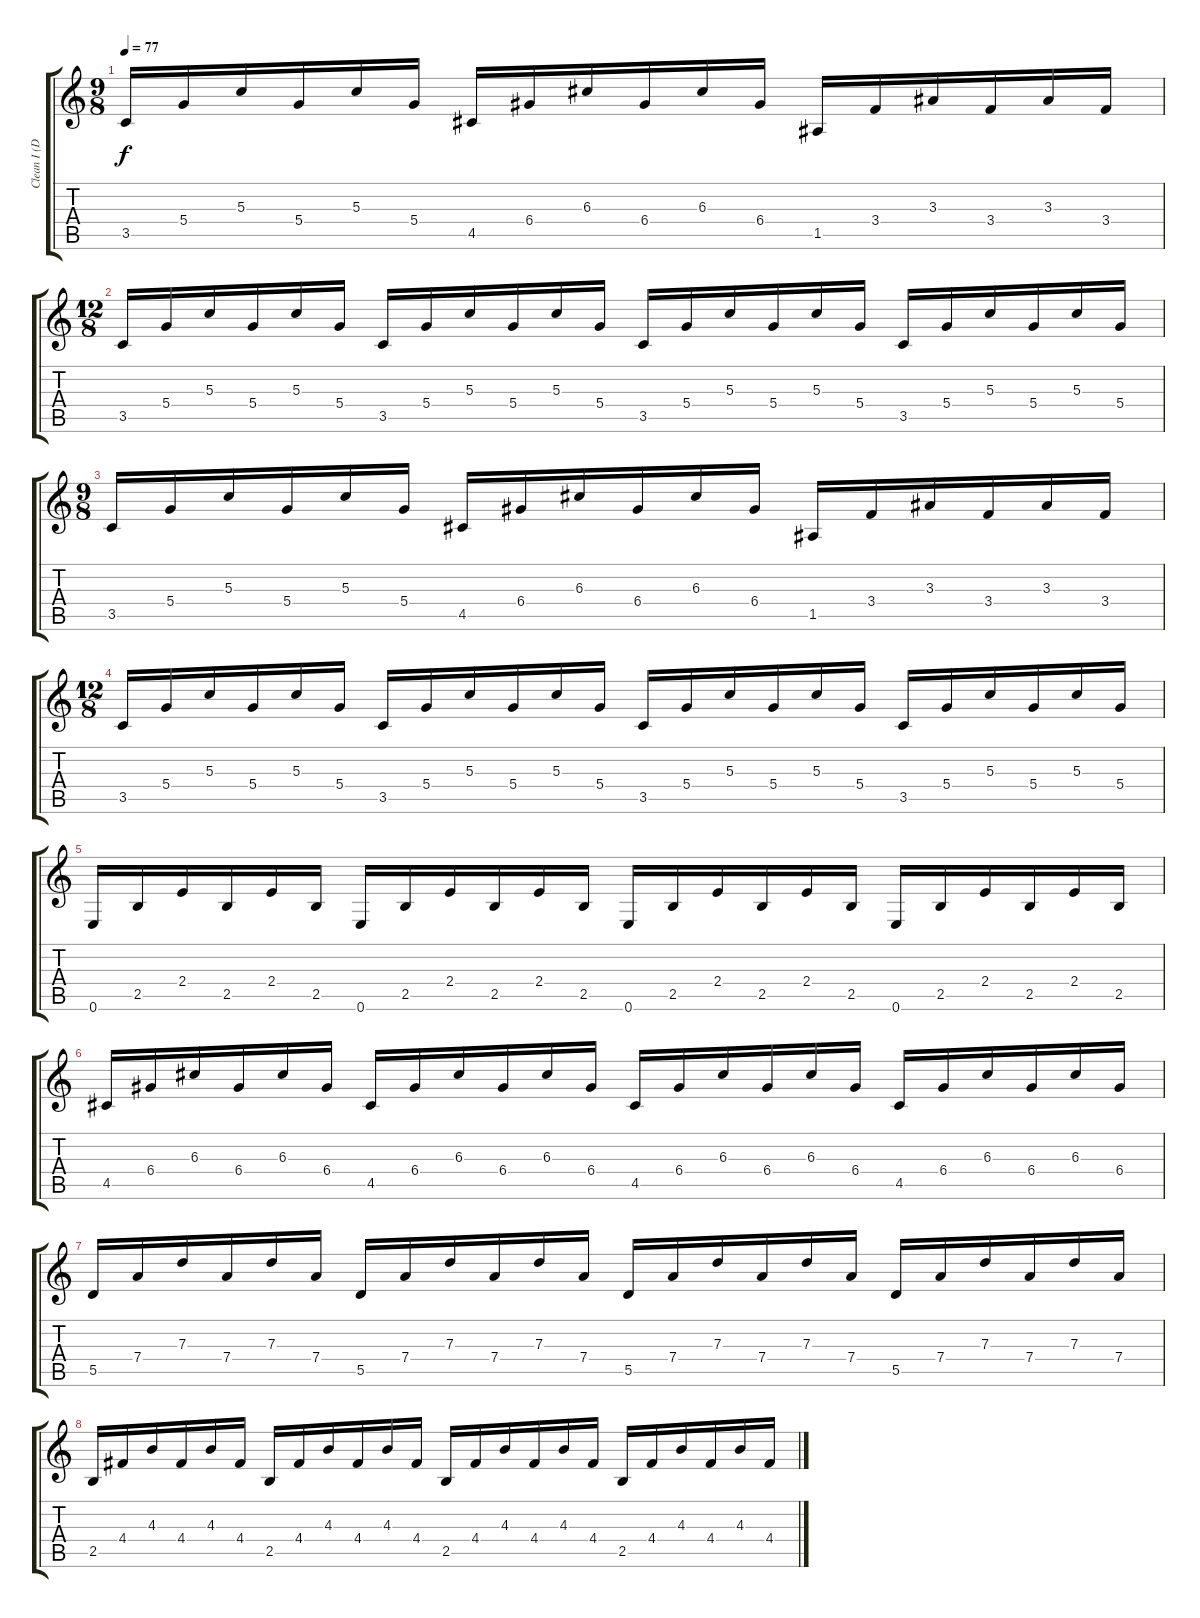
\track ("Clean I (Dave)" "Clean I (D") {instrument electricguitarclean}
\staff {score tabs}
\tuning (E4 B3 G3 D3 A2 E2) {hide}
\ts (9 8)
\tempo 77
\clef g2
\ks c
3.5.16{dy f} 5.4.16 5.3.16 5.4.16 5.3.16 5.4.16 4.5.16 6.4.16 6.3.16 6.4.16 6.3.16 6.4.16 1.5.16 3.4.16 3.3.16 3.4.16 3.3.16 3.4.16 |
\ts (12 8)
3.5.16 5.4.16 5.3.16 5.4.16 5.3.16 5.4.16 3.5.16 5.4.16 5.3.16 5.4.16 5.3.16 5.4.16 3.5.16 5.4.16 5.3.16 5.4.16 5.3.16 5.4.16 3.5.16 5.4.16 5.3.16 5.4.16 5.3.16 5.4.16 |
\ts (9 8)
3.5.16 5.4.16 5.3.16 5.4.16 5.3.16 5.4.16 4.5.16 6.4.16 6.3.16 6.4.16 6.3.16 6.4.16 1.5.16 3.4.16 3.3.16 3.4.16 3.3.16 3.4.16 |
\ts (12 8)
3.5.16 5.4.16 5.3.16 5.4.16 5.3.16 5.4.16 3.5.16 5.4.16 5.3.16 5.4.16 5.3.16 5.4.16 3.5.16 5.4.16 5.3.16 5.4.16 5.3.16 5.4.16 3.5.16 5.4.16 5.3.16 5.4.16 5.3.16 5.4.16 |
0.6.16 2.5.16 2.4.16 2.5.16 2.4.16 2.5.16 0.6.16 2.5.16 2.4.16 2.5.16 2.4.16 2.5.16 0.6.16 2.5.16 2.4.16 2.5.16 2.4.16 2.5.16 0.6.16 2.5.16 2.4.16 2.5.16 2.4.16 2.5.16 |
4.5.16 6.4.16 6.3.16 6.4.16 6.3.16 6.4.16 4.5.16 6.4.16 6.3.16 6.4.16 6.3.16 6.4.16 4.5.16 6.4.16 6.3.16 6.4.16 6.3.16 6.4.16 4.5.16 6.4.16 6.3.16 6.4.16 6.3.16 6.4.16 |
5.5.16 7.4.16 7.3.16 7.4.16 7.3.16 7.4.16 5.5.16 7.4.16 7.3.16 7.4.16 7.3.16 7.4.16 5.5.16 7.4.16 7.3.16 7.4.16 7.3.16 7.4.16 5.5.16 7.4.16 7.3.16 7.4.16 7.3.16 7.4.16 |
2.5.16 4.4.16 4.3.16 4.4.16 4.3.16 4.4.16 2.5.16 4.4.16 4.3.16 4.4.16 4.3.16 4.4.16 2.5.16 4.4.16 4.3.16 4.4.16 4.3.16 4.4.16 2.5.16 4.4.16 4.3.16 4.4.16 4.3.16 4.4.16
